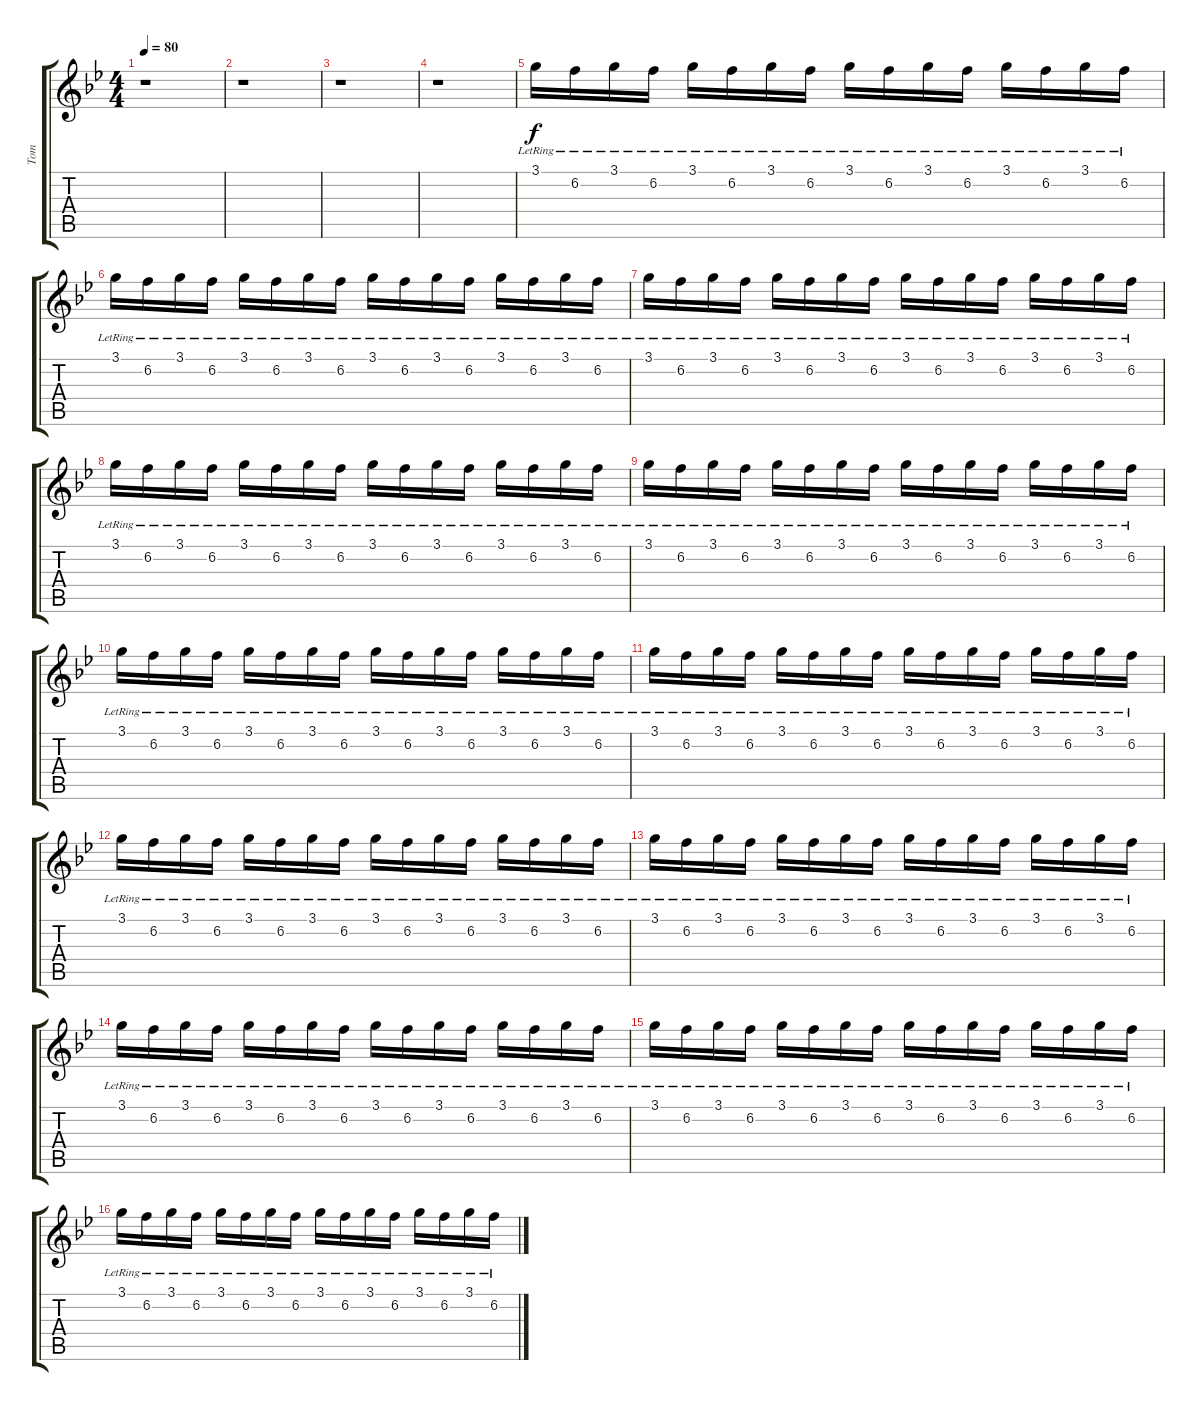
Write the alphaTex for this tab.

\track ("Tom" "Tom") {instrument electricguitarjazz}
\staff {score tabs}
\tuning (E4 B3 G3 D3 A2 D2) {hide}
\ts (4 4)
\tempo 80
\clef g2
\ks bb
r.1{dy f} |
r.1 |
r.1 |
r.1 |
3.1{lr}.16 6.2{lr}.16 3.1{lr}.16 6.2{lr}.16 3.1{lr}.16 6.2{lr}.16 3.1{lr}.16 6.2{lr}.16 3.1{lr}.16 6.2{lr}.16 3.1{lr}.16 6.2{lr}.16 3.1{lr}.16 6.2{lr}.16 3.1{lr}.16 6.2{lr}.16 |
3.1{lr}.16 6.2{lr}.16 3.1{lr}.16 6.2{lr}.16 3.1{lr}.16 6.2{lr}.16 3.1{lr}.16 6.2{lr}.16 3.1{lr}.16 6.2{lr}.16 3.1{lr}.16 6.2{lr}.16 3.1{lr}.16 6.2{lr}.16 3.1{lr}.16 6.2{lr}.16 |
3.1{lr}.16 6.2{lr}.16 3.1{lr}.16 6.2{lr}.16 3.1{lr}.16 6.2{lr}.16 3.1{lr}.16 6.2{lr}.16 3.1{lr}.16 6.2{lr}.16 3.1{lr}.16 6.2{lr}.16 3.1{lr}.16 6.2{lr}.16 3.1{lr}.16 6.2{lr}.16 |
3.1{lr}.16 6.2{lr}.16 3.1{lr}.16 6.2{lr}.16 3.1{lr}.16 6.2{lr}.16 3.1{lr}.16 6.2{lr}.16 3.1{lr}.16 6.2{lr}.16 3.1{lr}.16 6.2{lr}.16 3.1{lr}.16 6.2{lr}.16 3.1{lr}.16 6.2{lr}.16 |
3.1{lr}.16 6.2{lr}.16 3.1{lr}.16 6.2{lr}.16 3.1{lr}.16 6.2{lr}.16 3.1{lr}.16 6.2{lr}.16 3.1{lr}.16 6.2{lr}.16 3.1{lr}.16 6.2{lr}.16 3.1{lr}.16 6.2{lr}.16 3.1{lr}.16 6.2{lr}.16 |
3.1{lr}.16 6.2{lr}.16 3.1{lr}.16 6.2{lr}.16 3.1{lr}.16 6.2{lr}.16 3.1{lr}.16 6.2{lr}.16 3.1{lr}.16 6.2{lr}.16 3.1{lr}.16 6.2{lr}.16 3.1{lr}.16 6.2{lr}.16 3.1{lr}.16 6.2{lr}.16 |
3.1{lr}.16 6.2{lr}.16 3.1{lr}.16 6.2{lr}.16 3.1{lr}.16 6.2{lr}.16 3.1{lr}.16 6.2{lr}.16 3.1{lr}.16 6.2{lr}.16 3.1{lr}.16 6.2{lr}.16 3.1{lr}.16 6.2{lr}.16 3.1{lr}.16 6.2{lr}.16 |
3.1{lr}.16 6.2{lr}.16 3.1{lr}.16 6.2{lr}.16 3.1{lr}.16 6.2{lr}.16 3.1{lr}.16 6.2{lr}.16 3.1{lr}.16 6.2{lr}.16 3.1{lr}.16 6.2{lr}.16 3.1{lr}.16 6.2{lr}.16 3.1{lr}.16 6.2{lr}.16 |
3.1{lr}.16 6.2{lr}.16 3.1{lr}.16 6.2{lr}.16 3.1{lr}.16 6.2{lr}.16 3.1{lr}.16 6.2{lr}.16 3.1{lr}.16 6.2{lr}.16 3.1{lr}.16 6.2{lr}.16 3.1{lr}.16 6.2{lr}.16 3.1{lr}.16 6.2{lr}.16 |
3.1{lr}.16 6.2{lr}.16 3.1{lr}.16 6.2{lr}.16 3.1{lr}.16 6.2{lr}.16 3.1{lr}.16 6.2{lr}.16 3.1{lr}.16 6.2{lr}.16 3.1{lr}.16 6.2{lr}.16 3.1{lr}.16 6.2{lr}.16 3.1{lr}.16 6.2{lr}.16 |
3.1{lr}.16 6.2{lr}.16 3.1{lr}.16 6.2{lr}.16 3.1{lr}.16 6.2{lr}.16 3.1{lr}.16 6.2{lr}.16 3.1{lr}.16 6.2{lr}.16 3.1{lr}.16 6.2{lr}.16 3.1{lr}.16 6.2{lr}.16 3.1{lr}.16 6.2{lr}.16 |
3.1{lr}.16 6.2{lr}.16 3.1{lr}.16 6.2{lr}.16 3.1{lr}.16 6.2{lr}.16 3.1{lr}.16 6.2{lr}.16 3.1{lr}.16 6.2{lr}.16 3.1{lr}.16 6.2{lr}.16 3.1{lr}.16 6.2{lr}.16 3.1{lr}.16 6.2{lr}.16
